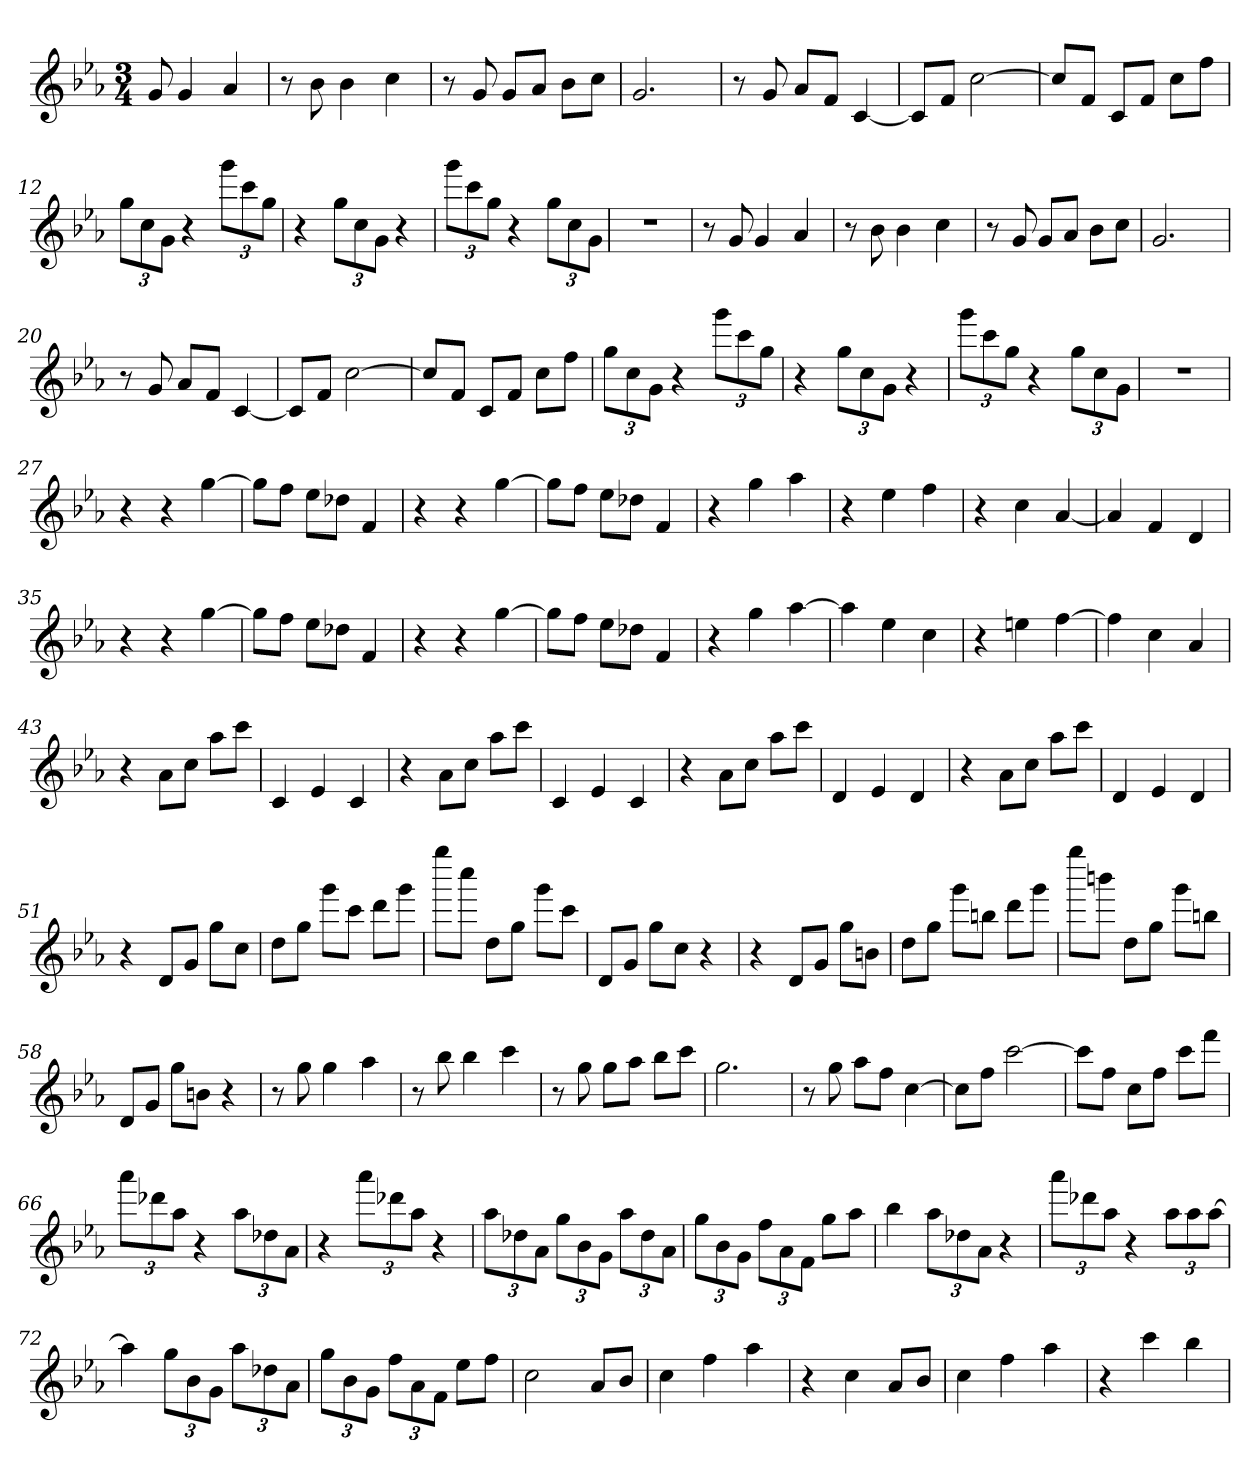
**kern
*part1
*staff1
*clefG2
*k[b-e-a-]
*E-:
*M3/4
=
8g
4g
4a-
=6
8r
8b-
4b-
4cc
=7
8r
8g
8g/L
8a-/J
8b-\L
8cc\J
=8
2.g
=9
8r
8g
8a-/L
8f/J
[4c
=10
8c/L]
8f/J
[2cc
=11
8cc/L]
8f/J
8c/L
8f/J
8cc\L
8ff\J
=12
12gg\L
12cc\
12g\J
4r
12ggg\L
12ccc\
12gg\J
=13
4r
12gg\L
12cc\
12g\J
4r
=14
12ggg\L
12ccc\
12gg\J
4r
12gg\L
12cc\
12g\J
=15
2.r
=16
8r
8g
4g
4a-
=17
8r
8b-
4b-
4cc
=18
8r
8g
8g/L
8a-/J
8b-\L
8cc\J
=19
2.g
=20
8r
8g
8a-/L
8f/J
[4c
=21
8c/L]
8f/J
[2cc
=22
8cc/L]
8f/J
8c/L
8f/J
8cc\L
8ff\J
=23
12gg\L
12cc\
12g\J
4r
12ggg\L
12ccc\
12gg\J
=24
4r
12gg\L
12cc\
12g\J
4r
=25
12ggg\L
12ccc\
12gg\J
4r
12gg\L
12cc\
12g\J
=26
2.r
=27
4r
4r
[4gg
=28
8gg\L]
8ff\J
8ee-\L
8dd-X\J
4f
=29
4r
4r
[4gg
=30
8gg\L]
8ff\J
8ee-\L
8dd-X\J
4f
=31
4r
4gg
4aa-
=32
4r
4ee-
4ff
=33
4r
4cc
[4a-
=34
4a-]
4f
4d
=35
4r
4r
[4gg
=36
8gg\L]
8ff\J
8ee-\L
8dd-X\J
4f
=37
4r
4r
[4gg
=38
8gg\L]
8ff\J
8ee-\L
8dd-X\J
4f
=39
4r
4gg
[4aa-
=40
4aa-]
4ee-
4cc
=41
4r
4een
[4ff
=42
4ff]
4cc
4a-
=43
4r
8a-\L
8cc\J
8aa-\L
8ccc\J
=44
4c
4e-
4c
=45
4r
8a-\L
8cc\J
8aa-\L
8ccc\J
=46
4c
4e-
4c
=47
4r
8a-\L
8cc\J
8aa-\L
8ccc\J
=48
4d
4e-
4d
=49
4r
8a-\L
8cc\J
8aa-\L
8ccc\J
=50
4d
4e-
4d
=51
4r
8d/L
8g/J
8gg\L
8cc\J
=52
8dd\L
8gg\J
8ggg\L
8ccc\J
8ddd\L
8ggg\J
=53
8gggg\L
8cccc\J
8dd\L
8gg\J
8ggg\L
8ccc\J
=54
8d/L
8g/J
8gg\L
8cc\J
4r
=55
4r
8d/L
8g/J
8gg\L
8bn\J
=56
8dd\L
8gg\J
8ggg\L
8bbn\J
8ddd\L
8ggg\J
=57
8gggg\L
8bbbn\J
8dd\L
8gg\J
8ggg\L
8bbn\J
=58
8d/L
8g/J
8gg\L
8bn\J
4r
=59
8r
8gg
4gg
4aa-
=60
8r
8bb-
4bb-
4ccc
=61
8r
8gg
8gg\L
8aa-\J
8bb-\L
8ccc\J
=62
2.gg
=63
8r
8gg
8aa-\L
8ff\J
[4cc
=64
8cc\L]
8ff\J
[2ccc
=65
8ccc\L]
8ff\J
8cc\L
8ff\J
8ccc\L
8fff\J
=66
12aaa-\L
12ddd-X\
12aa-\J
4r
12aa-\L
12dd-X\
12a-\J
=67
4r
12aaa-\L
12ddd-X\
12aa-\J
4r
=68
12aa-\L
12dd-X\
12a-\J
12gg\L
12b-\
12g\J
12aa-\L
12dd-\
12a-\J
=69
12gg\L
12b-\
12g\J
12ff\L
12a-\
12f\J
8gg\L
8aa-\J
=70
4bb-
12aa-\L
12dd-X\
12a-\J
4r
=71
12aaa-\L
12ddd-X\
12aa-\J
4r
12aa-\L
12aa-\
[12aa-\J
=72
4aa-]
12gg\L
12b-\
12g\J
12aa-\L
12dd-X\
12a-\J
=73
12gg\L
12b-\
12g\J
12ff\L
12a-\
12f\J
8ee-\L
8ff\J
=74
2cc
8a-/L
8b-/J
=75
4cc
4ff
4aa-
=76
4r
4cc
8a-/L
8b-/J
=77
4cc
4ff
4aa-
=78
4r
4ccc
4bb-
=
*-
